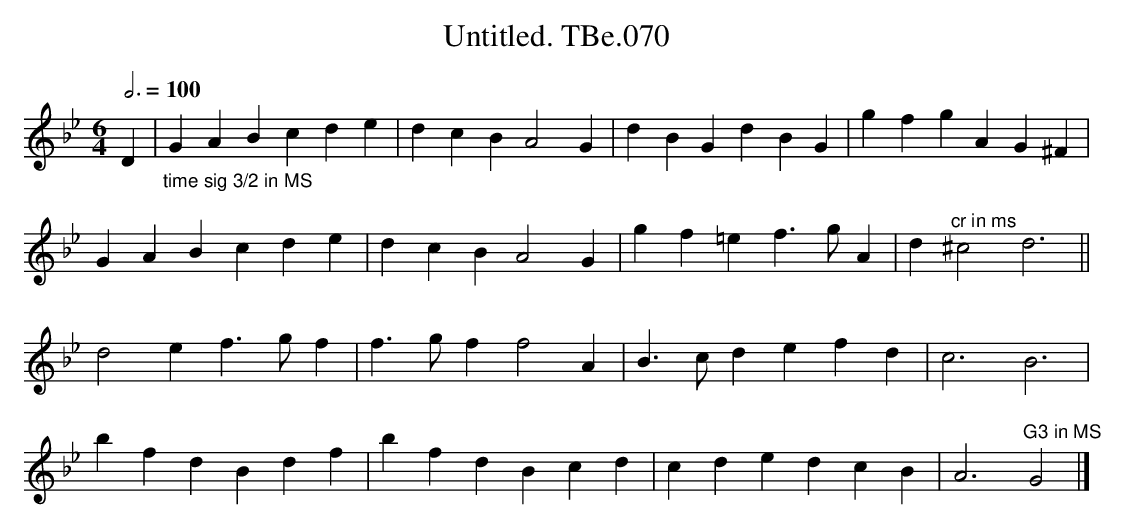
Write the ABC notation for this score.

X:1
T:Untitled. TBe.070
M:6/4
L:1/4
Q:3/4=100
K:G minor
D |"_time sig 3/2 in MS" GAB cde | dcB A2 G | dBGdBG | gfg AG^F |
GABcde | dcBA2G |gf=ef>gA | d"^cr in ms"^c2d3 ||
d2 ef>gf | f>gff2A | B>cdefd | c3B3 |
bfdBdf | bfdBcd | cdedcB | A3"G3 in MS"G2 |]
